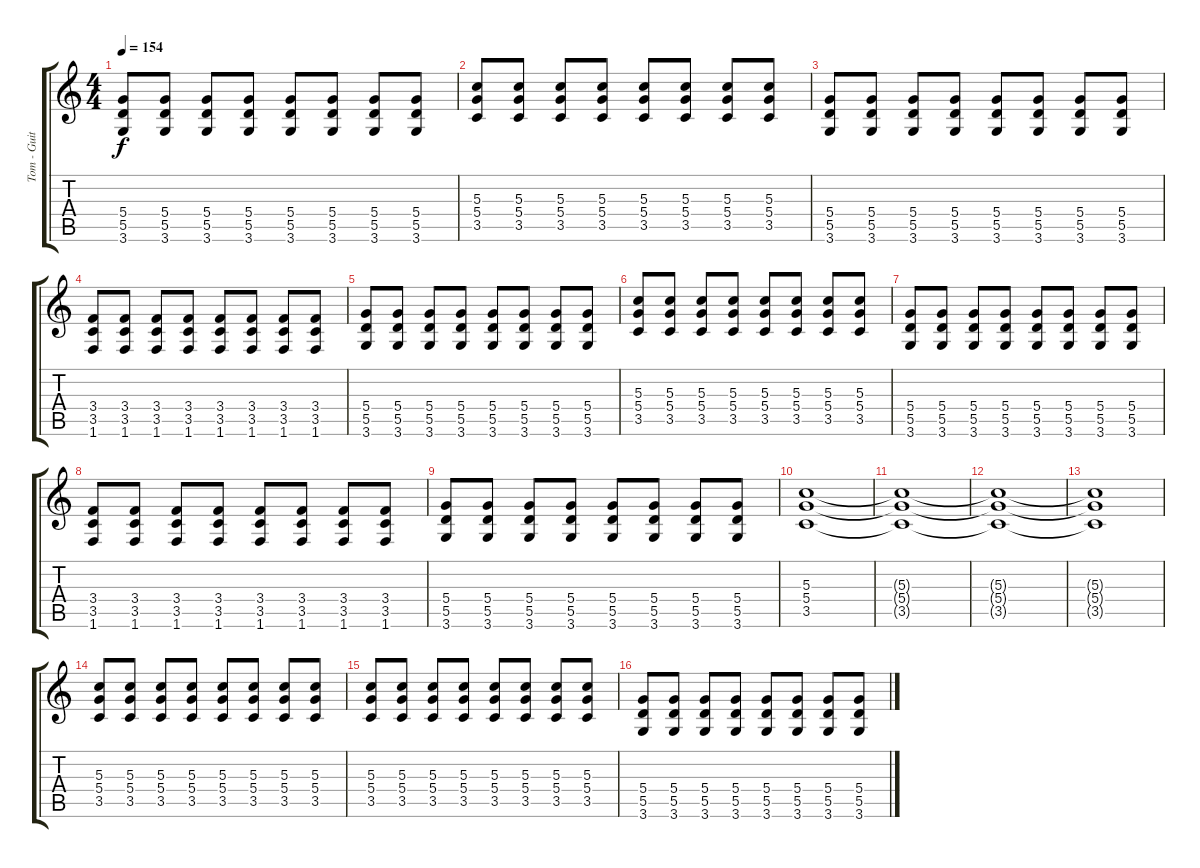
\track ("Tom - Guitar" "Tom - Guit") {instrument distortionguitar}
\staff {score tabs}
\tuning (E4 B3 G3 D3 A2 E2) {hide}
\ts (4 4)
\tempo 154
\clef g2
\ks c
(5.4 5.5 3.6).8{dy f} (5.4 5.5 3.6).8 (5.4 5.5 3.6).8 (5.4 5.5 3.6).8 (5.4 5.5 3.6).8 (5.4 5.5 3.6).8 (5.4 5.5 3.6).8 (5.4 5.5 3.6).8 |
(5.3 5.4 3.5).8 (5.3 5.4 3.5).8 (5.3 5.4 3.5).8 (5.3 5.4 3.5).8 (5.3 5.4 3.5).8 (5.3 5.4 3.5).8 (5.3 5.4 3.5).8 (5.3 5.4 3.5).8 |
(5.4 5.5 3.6).8 (5.4 5.5 3.6).8 (5.4 5.5 3.6).8 (5.4 5.5 3.6).8 (5.4 5.5 3.6).8 (5.4 5.5 3.6).8 (5.4 5.5 3.6).8 (5.4 5.5 3.6).8 |
(3.4 3.5 1.6).8 (3.4 3.5 1.6).8 (3.4 3.5 1.6).8 (3.4 3.5 1.6).8 (3.4 3.5 1.6).8 (3.4 3.5 1.6).8 (3.4 3.5 1.6).8 (3.4 3.5 1.6).8 |
(5.4 5.5 3.6).8 (5.4 5.5 3.6).8 (5.4 5.5 3.6).8 (5.4 5.5 3.6).8 (5.4 5.5 3.6).8 (5.4 5.5 3.6).8 (5.4 5.5 3.6).8 (5.4 5.5 3.6).8 |
(5.3 5.4 3.5).8 (5.3 5.4 3.5).8 (5.3 5.4 3.5).8 (5.3 5.4 3.5).8 (5.3 5.4 3.5).8 (5.3 5.4 3.5).8 (5.3 5.4 3.5).8 (5.3 5.4 3.5).8 |
(5.4 5.5 3.6).8 (5.4 5.5 3.6).8 (5.4 5.5 3.6).8 (5.4 5.5 3.6).8 (5.4 5.5 3.6).8 (5.4 5.5 3.6).8 (5.4 5.5 3.6).8 (5.4 5.5 3.6).8 |
(3.4 3.5 1.6).8 (3.4 3.5 1.6).8 (3.4 3.5 1.6).8 (3.4 3.5 1.6).8 (3.4 3.5 1.6).8 (3.4 3.5 1.6).8 (3.4 3.5 1.6).8 (3.4 3.5 1.6).8 |
(5.4 5.5 3.6).8 (5.4 5.5 3.6).8 (5.4 5.5 3.6).8 (5.4 5.5 3.6).8 (5.4 5.5 3.6).8 (5.4 5.5 3.6).8 (5.4 5.5 3.6).8 (5.4 5.5 3.6).8 |
(5.3 5.4 3.5).1 |
(5.3{t} 5.4{t} 3.5{t}).1 |
(5.3{t} 5.4{t} 3.5{t}).1 |
(5.3{t} 5.4{t} 3.5{t}).1 |
(5.3 5.4 3.5).8 (5.3 5.4 3.5).8 (5.3 5.4 3.5).8 (5.3 5.4 3.5).8 (5.3 5.4 3.5).8 (5.3 5.4 3.5).8 (5.3 5.4 3.5).8 (5.3 5.4 3.5).8 |
(5.3 5.4 3.5).8 (5.3 5.4 3.5).8 (5.3 5.4 3.5).8 (5.3 5.4 3.5).8 (5.3 5.4 3.5).8 (5.3 5.4 3.5).8 (5.3 5.4 3.5).8 (5.3 5.4 3.5).8 |
(5.4 5.5 3.6).8 (5.4 5.5 3.6).8 (5.4 5.5 3.6).8 (5.4 5.5 3.6).8 (5.4 5.5 3.6).8 (5.4 5.5 3.6).8 (5.4 5.5 3.6).8 (5.4 5.5 3.6).8
